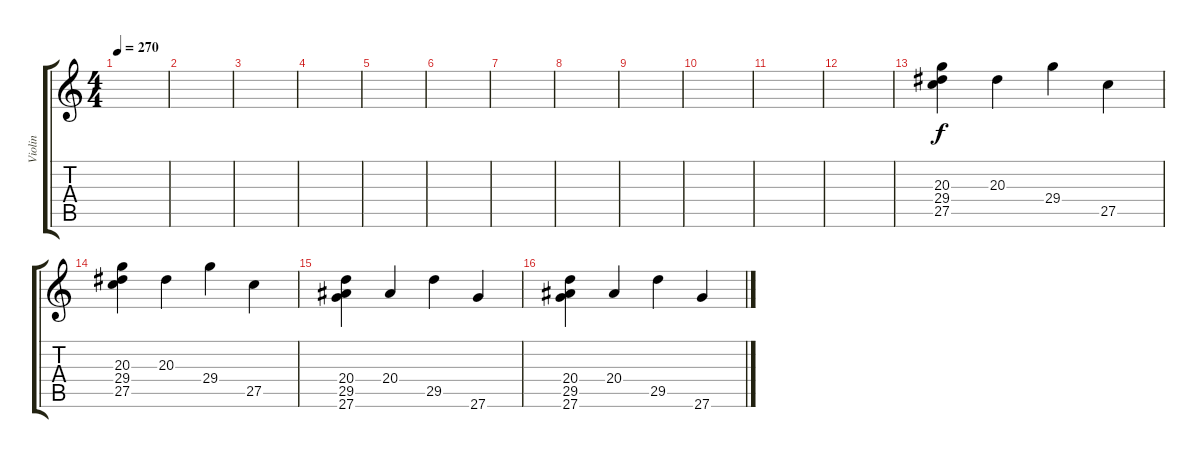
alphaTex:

\track ("Violin" "Violin") {instrument violin}
\staff {score tabs}
\tuning (E4 B3 G3 D3 A2 E2) {hide}
\ts (4 4)
\tempo 270
\clef g2
\ks c
|
|
|
|
|
|
|
|
|
|
|
|
(20.3 29.4 27.5).4 20.3.4 29.4.4 27.5.4 |
(20.3 29.4 27.5).4 20.3.4 29.4.4 27.5.4 |
(20.4 29.5 27.6).4 20.4.4 29.5.4 27.6.4 |
(20.4 29.5 27.6).4 20.4.4 29.5.4 27.6.4
